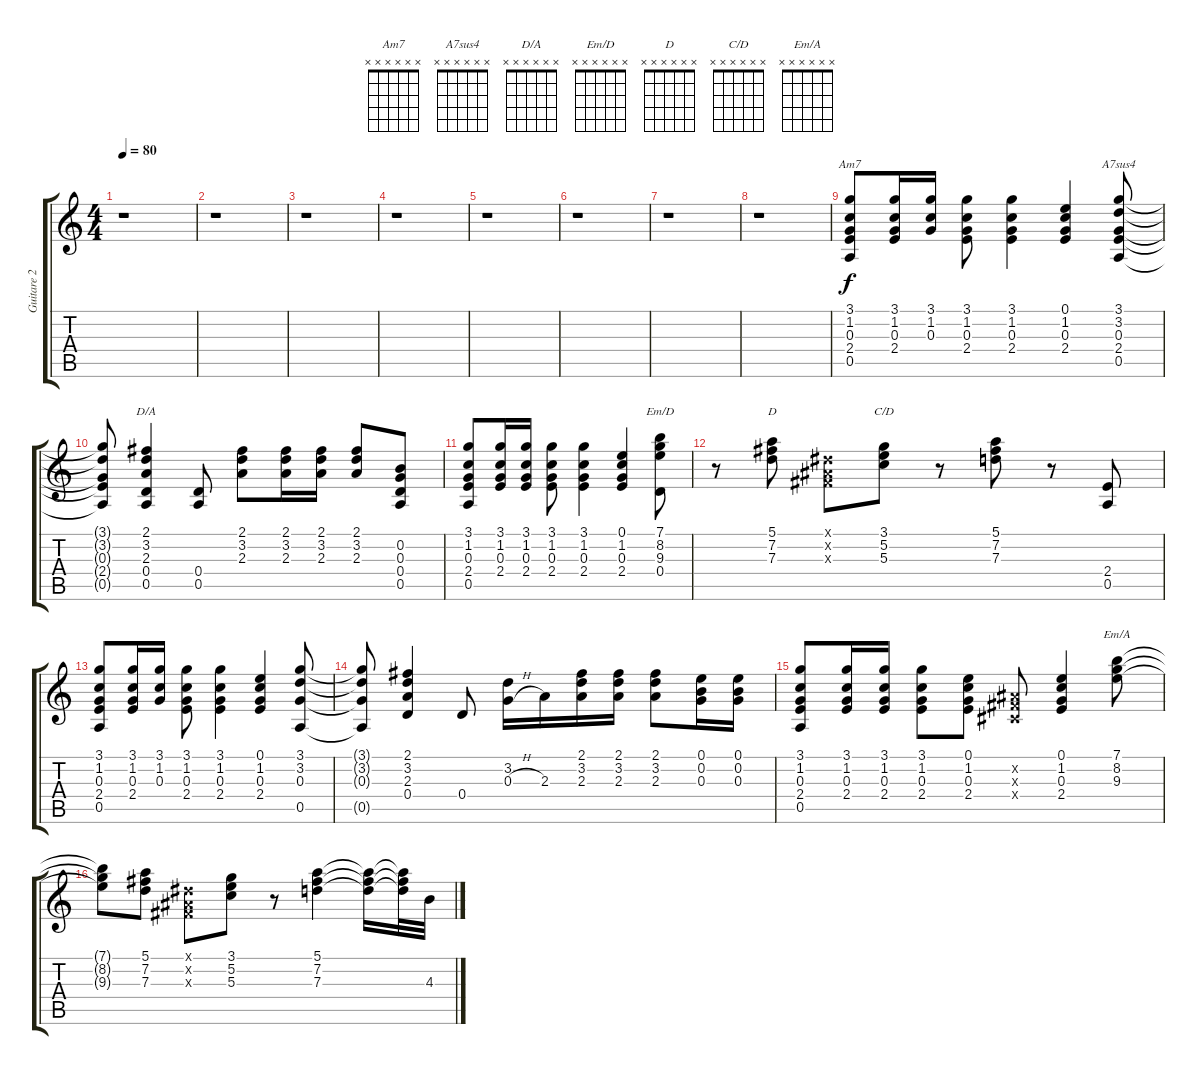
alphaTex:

\track ("Guitare 2 (12 cordes)" "Guitare 2 ") {instrument electricguitarjazz}
\staff {score tabs}
\tuning (E4 B3 G3 D3 A2 E2) {hide}
\chord ("Am7" x x x x x x) {firstfret 0}
\chord ("A7sus4" x x x x x x) {firstfret 0}
\chord ("D/A" x x x x x x) {firstfret 0}
\chord ("Em/D" x x x x x x) {firstfret 0}
\chord ("D" x x x x x x) {firstfret 0}
\chord ("C/D" x x x x x x) {firstfret 0}
\chord ("Em/A" x x x x x x) {firstfret 0}
\ts (4 4)
\tempo 80
\clef g2
\ks c
r.1{dy f} |
r.1 |
r.1 |
r.1 |
r.1 |
r.1 |
r.1 |
r.1 |
(3.1 1.2 0.3 2.4 0.5).8{ch "Am7"} (3.1 1.2 0.3 2.4).16 (3.1 1.2 0.3).16 (3.1 1.2 0.3 2.4).8 (3.1 1.2 0.3 2.4).4 (0.1 1.2 0.3 2.4).4 (3.1 3.2 0.3 2.4 0.5).8{ch "A7sus4"} |
(3.1{t} 3.2{t} 0.3{t} 2.4{t} 0.5{t}).8 (2.1 3.2 2.3 0.4 0.5).4{ch "D/A"} (0.4 0.5).8 (2.1 3.2 2.3).8 (2.1 3.2 2.3).16 (2.1 3.2 2.3).16 (2.1 3.2 2.3).8 (0.2 0.3 0.4 0.5).8 |
(3.1 1.2 0.3 2.4 0.5).8 (3.1 1.2 0.3 2.4).16 (3.1 1.2 0.3 2.4).16 (3.1 1.2 0.3 2.4).8 (3.1 1.2 0.3 2.4).4 (0.1 1.2 0.3 2.4).4 (7.1 8.2 9.3 0.4).8{ch "Em/D"} |
r.8 (5.1 7.2 7.3).8{ch "D"} (-1.1{x} -1.2{x} -1.3{x}).8 (3.1 5.2 5.3).8{ch "C/D"} r.8 (5.1 7.2 7.3).8 r.8 (2.4 0.5).8 |
(3.1 1.2 0.3 2.4 0.5).8 (3.1 1.2 0.3 2.4).16 (3.1 1.2 0.3).16 (3.1 1.2 0.3 2.4).8 (3.1 1.2 0.3 2.4).4 (0.1 1.2 0.3 2.4).4 (3.1 3.2 0.3 0.5).8 |
(3.1{t} 3.2{t} 0.3{t} 0.5{t}).8 (2.1 3.2 2.3 0.4).4 0.4.8 (3.2 0.3{h}).16 2.3.16 (2.1 3.2 2.3).16 (2.1 3.2 2.3).16 (2.1 3.2 2.3).8 (0.1 0.2 0.3).16 (0.1 0.2 0.3).16 |
(3.1 1.2 0.3 2.4 0.5).8 (3.1 1.2 0.3 2.4).16 (3.1 1.2 0.3 2.4).16 (3.1 1.2 0.3 2.4).8 (0.1 1.2 0.3 2.4).8 (-1.2{x} -1.3{x} -1.4{x}).8 (0.1 1.2 0.3 2.4).4 (7.1 8.2 9.3).8{ch "Em/A"} |
(7.1{t} 8.2{t} 9.3{t}).8 (5.1 7.2 7.3).8 (-1.1{x} -1.2{x} -1.3{x}).8 (3.1 5.2 5.3).8 r.8 (5.1 7.2 7.3).4 (5.1{t} 7.2{t} 7.3{t}).16 (5.1{t} 7.2{t} 7.3{t}).32 4.3{ss}.32
